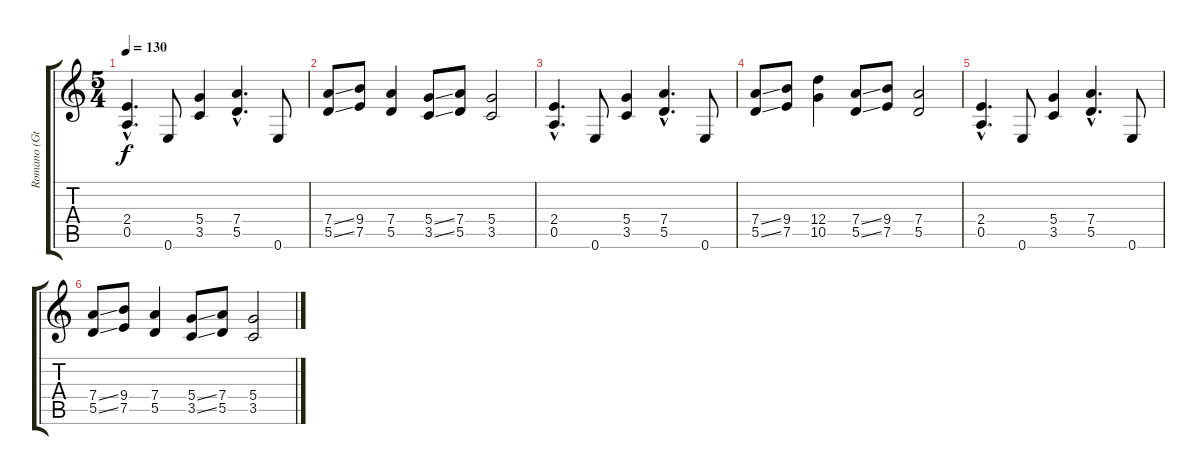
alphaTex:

\track ("Romano (Gtr 2)" "Romano (Gt") {instrument distortionguitar}
\staff {score tabs}
\tuning (E4 B3 G3 D3 A2 E2) {hide}
\ts (5 4)
\tempo 130
\clef g2
\ks c
(2.4{hac} 0.5{hac}).4{d dy f} 0.6.8 (5.4 3.5).4 (7.4{hac} 5.5{hac}).4{d} 0.6.8 |
(7.4{ss} 5.5{ss}).8{volume 5} (9.4 7.5).8 (7.4 5.5).4 (5.4{ss} 3.5{ss}).8 (7.4 5.5).8 (5.4 3.5).2 |
(2.4{hac} 0.5{hac}).4{d} 0.6.8 (5.4 3.5).4 (7.4{hac} 5.5{hac}).4{d} 0.6.8 |
(7.4{ss} 5.5{ss}).8 (9.4 7.5).8 (12.4 10.5).4 (7.4{ss} 5.5{ss}).8 (9.4 7.5).8 (7.4 5.5).2 |
(2.4{hac} 0.5{hac}).4{d volume 0} 0.6.8 (5.4 3.5).4 (7.4{hac} 5.5{hac}).4{d} 0.6.8 |
(7.4{ss} 5.5{ss}).8 (9.4 7.5).8 (7.4 5.5).4 (5.4{ss} 3.5{ss}).8 (7.4 5.5).8 (5.4 3.5).2
